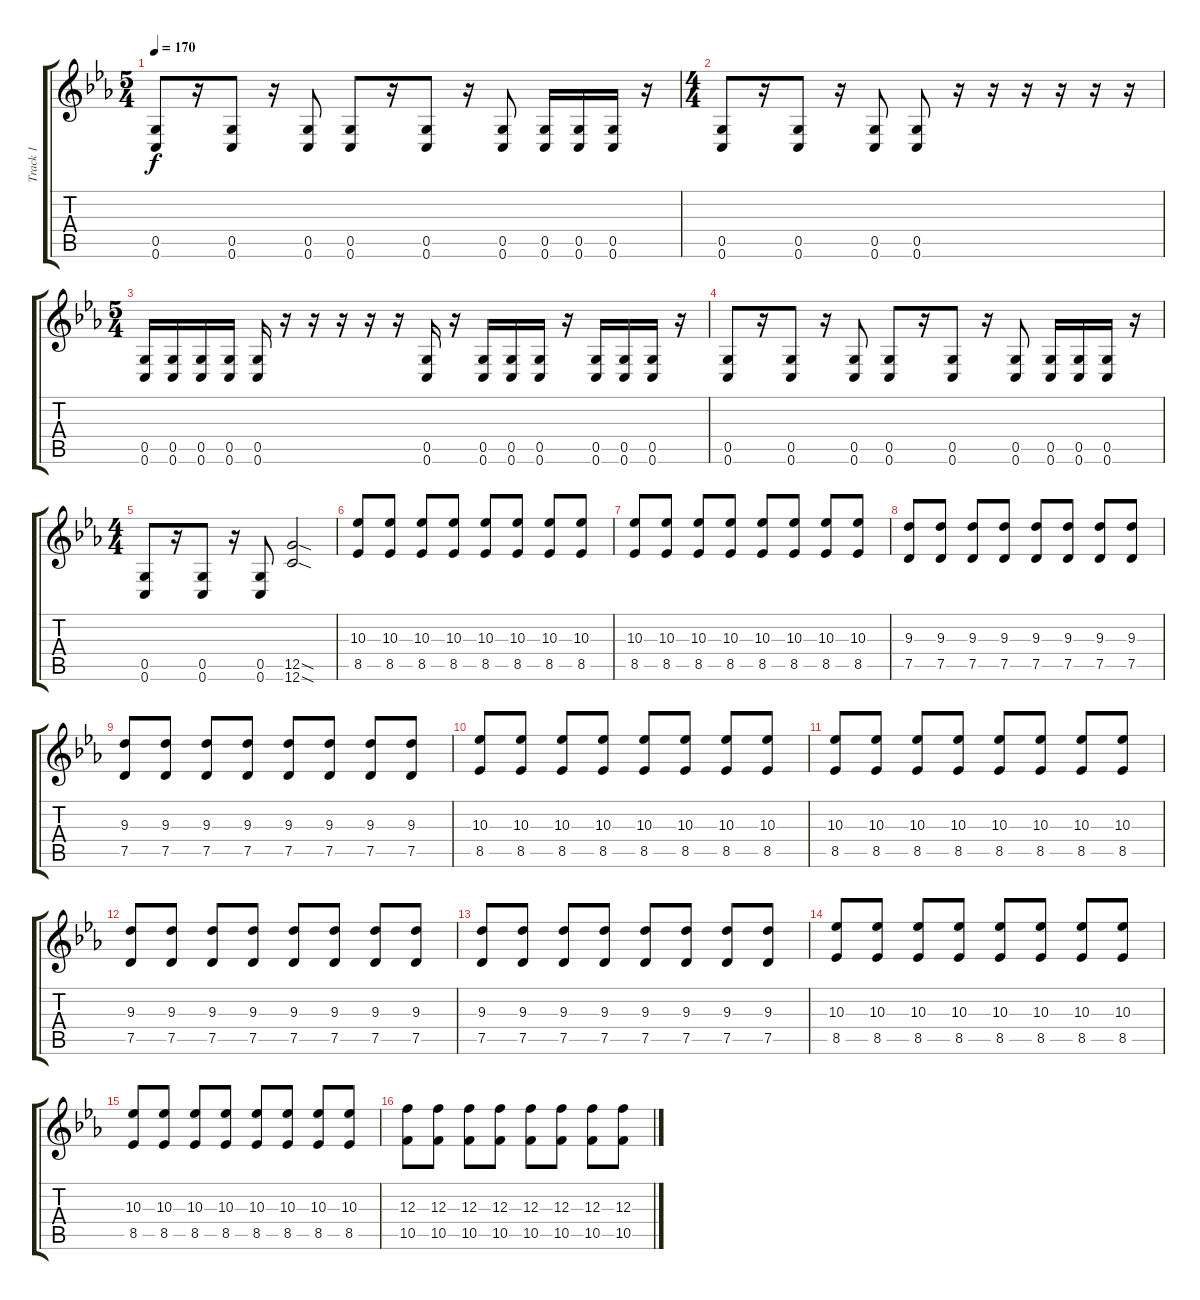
\track ("Track 1" "Track 1") {instrument distortionguitar}
\staff {score tabs}
\tuning (D4 A3 F3 C3 G2 C2) {hide}
\ts (5 4)
\tempo 170
\clef g2
\ks cminor
(0.5 0.6).8{dy f} r.16 (0.5 0.6).8 r.16 (0.5 0.6).8 (0.5 0.6).8 r.16 (0.5 0.6).8 r.16 (0.5 0.6).8 (0.5 0.6).16 (0.5 0.6).16 (0.5 0.6).16 r.16 |
\ts (4 4)
(0.5 0.6).8 r.16 (0.5 0.6).8 r.16 (0.5 0.6).8 (0.5 0.6).8 r.16 r.16 r.16 r.16 r.16 r.16 |
\ts (5 4)
(0.5 0.6).16 (0.5 0.6).16 (0.5 0.6).16 (0.5 0.6).16 (0.5 0.6).16 r.16 r.16 r.16 r.16 r.16 (0.5 0.6).16 r.16 (0.5 0.6).16 (0.5 0.6).16 (0.5 0.6).16 r.16 (0.5 0.6).16 (0.5 0.6).16 (0.5 0.6).16 r.16 |
(0.5 0.6).8 r.16 (0.5 0.6).8 r.16 (0.5 0.6).8 (0.5 0.6).8 r.16 (0.5 0.6).8 r.16 (0.5 0.6).8 (0.5 0.6).16 (0.5 0.6).16 (0.5 0.6).16 r.16 |
\ts (4 4)
(0.5 0.6).8 r.16 (0.5 0.6).8 r.16 (0.5 0.6).8 (12.5{sod} 12.6{sod}).2 |
(10.3 8.5).8 (10.3 8.5).8 (10.3 8.5).8 (10.3 8.5).8 (10.3 8.5).8 (10.3 8.5).8 (10.3 8.5).8 (10.3 8.5).8 |
(10.3 8.5).8 (10.3 8.5).8 (10.3 8.5).8 (10.3 8.5).8 (10.3 8.5).8 (10.3 8.5).8 (10.3 8.5).8 (10.3 8.5).8 |
(9.3 7.5).8 (9.3 7.5).8 (9.3 7.5).8 (9.3 7.5).8 (9.3 7.5).8 (9.3 7.5).8 (9.3 7.5).8 (9.3 7.5).8 |
(9.3 7.5).8 (9.3 7.5).8 (9.3 7.5).8 (9.3 7.5).8 (9.3 7.5).8 (9.3 7.5).8 (9.3 7.5).8 (9.3 7.5).8 |
(10.3 8.5).8 (10.3 8.5).8 (10.3 8.5).8 (10.3 8.5).8 (10.3 8.5).8 (10.3 8.5).8 (10.3 8.5).8 (10.3 8.5).8 |
(10.3 8.5).8 (10.3 8.5).8 (10.3 8.5).8 (10.3 8.5).8 (10.3 8.5).8 (10.3 8.5).8 (10.3 8.5).8 (10.3 8.5).8 |
(9.3 7.5).8 (9.3 7.5).8 (9.3 7.5).8 (9.3 7.5).8 (9.3 7.5).8 (9.3 7.5).8 (9.3 7.5).8 (9.3 7.5).8 |
(9.3 7.5).8 (9.3 7.5).8 (9.3 7.5).8 (9.3 7.5).8 (9.3 7.5).8 (9.3 7.5).8 (9.3 7.5).8 (9.3 7.5).8 |
(10.3 8.5).8 (10.3 8.5).8 (10.3 8.5).8 (10.3 8.5).8 (10.3 8.5).8 (10.3 8.5).8 (10.3 8.5).8 (10.3 8.5).8 |
(10.3 8.5).8 (10.3 8.5).8 (10.3 8.5).8 (10.3 8.5).8 (10.3 8.5).8 (10.3 8.5).8 (10.3 8.5).8 (10.3 8.5).8 |
(12.3 10.5).8 (12.3 10.5).8 (12.3 10.5).8 (12.3 10.5).8 (12.3 10.5).8 (12.3 10.5).8 (12.3 10.5).8 (12.3 10.5).8
